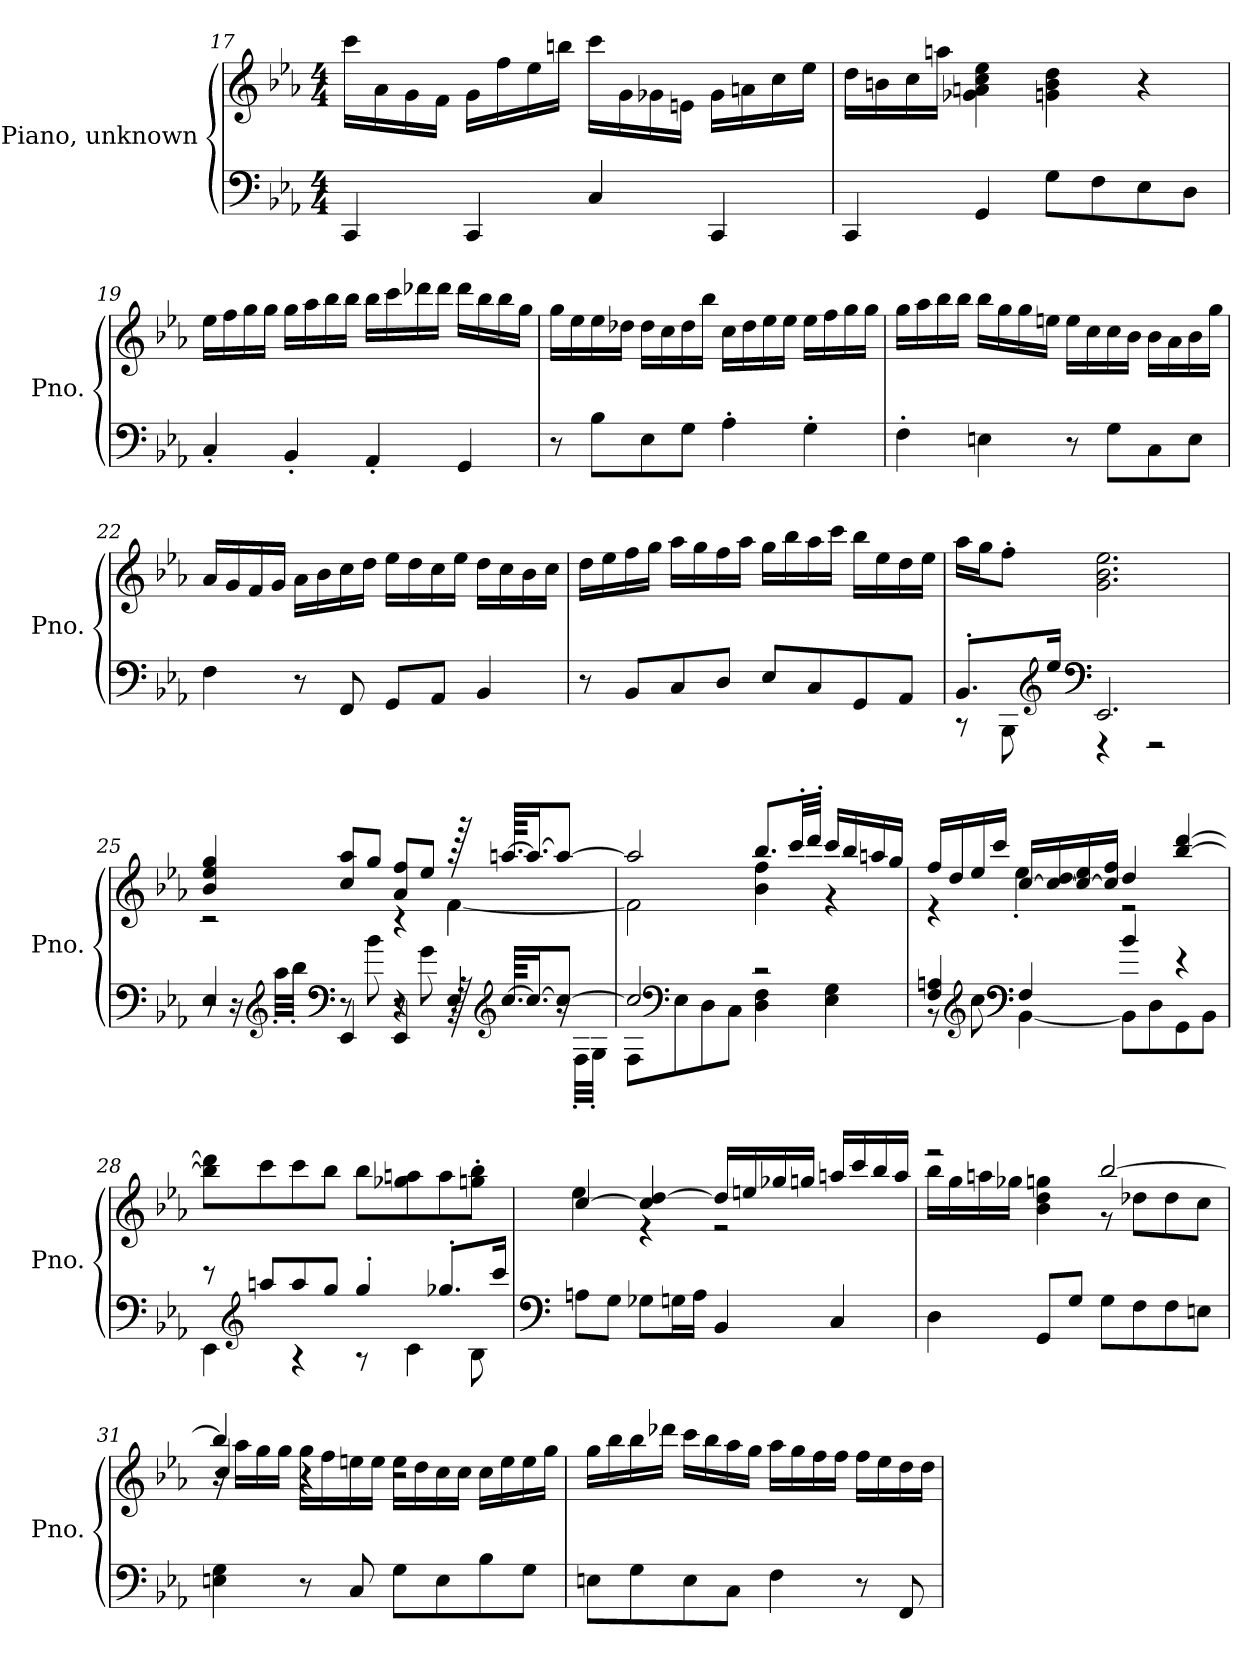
**kern	**kern
*part1	*part1
*staff2	*staff1
*I"Piano, unknown	*
*I'Pno.	*
!!LO:LB:g=z
*clefF4	*clefG2
*k[b-e-a-]	*k[b-e-a-]
*M4/4	*M4/4
=17	=17
4CC/	16ccc\LL
.	16a-\
.	16g\
.	16f\JJ
4CC/	16g\LL
.	16ff\
.	16ee-\
.	16bbn\JJ
4C/	16ccc\LL
.	16g\
.	16g-X\
.	16en\JJ
4CC/	16g-\LL
.	16an\
.	16cc\
.	16ee-\JJ
=18	=18
4CC/	16dd\LL
.	16bn\
.	16cc\
.	16aan\JJ
4GG/	4g-X\ 4an\ 4cc\ 4ee-\
8G\L	4gn\ 4b\ 4dd\
8F\	.
8E-\	4r
8D\J	.
!!LO:LB:g=z
=19	=19
4C'/	16ee-\LL
.	16ff\
.	16gg\
.	16gg\JJ
4BB-'/	16gg\LL
.	16aa-\
.	16bb-\
.	16bb-\JJ
4AA-'/	16bb-\LL
.	16ccc\
.	16ddd-X\
.	16ddd-\JJ
4GG/	16ddd-\LL
.	16bb-\
.	16bb-\
.	16gg\JJ
=20	=20
8r	16gg\LL
.	16ee-\
8B-\L	16ee-\
.	16dd-X\JJ
8E-\	16dd-\LL
.	16cc\
8G\J	16dd-\
.	16bb-\JJ
4A-'\	16cc\LL
.	16dd-\
.	16ee-\
.	16ee-\JJ
4G'\	16ee-\LL
.	16ff\
.	16gg\
.	16gg\JJ
!!LO:LB:g=z
=21	=21
4F'\	16gg\LL
.	16aa-\
.	16bb-\
.	16bb-\JJ
4En\	16bb-\LL
.	16gg\
.	16gg\
.	16een\JJ
8r	16ee\LL
.	16cc\
8G\L	16cc\
.	16b-\JJ
8C\	16b-\LL
.	16a-\
8E\J	16b-\
.	16gg\JJ
=22	=22
4F\	16a-/LL
.	16g/
.	16f/
.	16g/JJ
8r	16a-\LL
.	16b-\
8FF/	16cc\
.	16dd\JJ
8GG/L	16ee-\LL
.	16dd\
8AA-/J	16cc\
.	16ee-\JJ
4BB-/	16dd\LL
.	16cc\
.	16b-\
.	16cc\JJ
!!LO:LB:g=z
=23	=23
8r	16dd\LL
.	16ee-\
8BB-/L	16ff\
.	16gg\JJ
8C/	16aa-\LL
.	16gg\
8D/J	16ff\
.	16aa-\JJ
8E-/L	16gg\LL
.	16bb-\
8C/	16aa-\
.	16ccc\JJ
8GG/	16bb-\LL
.	16ee-\
8AA-/J	16dd\
.	16ee-\JJ
=24	=24
*^	*
8.BB-'/L	8r	16aa-\LL
.	.	16gg\J
.	8BBB-\	8ff'\J
*clefG2	*	*
16ee-/Jk	.	.
*clefF4	*	*
2.EE-/	4r	2.g\ 2.b-\ 2.ee-\
.	2r	.
!!LO:PB:g=z
=25	=25	=25
*	*^	*^
2r	8r	4E-/	4b-/ 4ee-/ 4gg/	2r
.	16r	.	.	.
*clefG2	*	*	*	*
.	32aa-'\LLL	.	.	.
.	32bb-'\JJJ	.	.	.
*clefF4	*	*	*	*
.	8r	4EE-/	8cc/ 8aa-/L	.
.	8b-\	.	8gg/J	.
4r	8r	4EE-/	8a-/ 8ff/L	4r
.	8g\	.	8ee-/J	.
128r	8r	4E-/	128r	[4f\
*clefG2	*	*	*	*
[64.cc/KKLL	.	.	[64.aan/KKLL	.
16.cc/J_	.	.	16.aa/J_	.
8cc/J_	16r	.	8aa/J_	.
.	32F'\LLL	.	.	.
.	32G'\JJJ	.	.	.
*	*v	*v	*	*
=26	=26	=26	=26
2cc/]	8F\L	2aa/]	2f\]
*clefF4	*	*	*
.	8E-\	.	.
.	8D\	.	.
.	8C\J	.	.
2r	4D\ 4F\	8.bb-/L	4b-\ 4ff\
.	.	32ccc'/LL	.
.	.	32ddd'/JJJ	.
.	4E-\ 4G\	16ccc/LL	4r
.	.	16bb-/	.
.	.	16aan/	.
.	.	16gg/JJ	.
!!LO:LB:g=z	!!
=27	=27	=27	=27
4F/ 4An/	8r	16ff/LL	4r
.	.	16dd/	.
*clefG2	*	*	*
.	8cc\	16ee-/	.
.	.	16ccc/JJ	.
*clefF4	*	*	*
4F/	[4BB-\	[16cc/LL	4ee-'\
.	.	16cc/_ 16dd/	.
.	.	16cc/_ 16ee-/	.
.	.	16cc/] 16ff/JJ	.
4b-/	8BB-\L]	4dd/	2r
.	8D\	.	.
4r	8GG\	[4bb-/ [4ddd/	.
.	8BB-\J	.	.
*	*	*v	*v
=28	=28	=28
8r	4EE-\	8bb-\] 8ddd\]L
*clefG2	*	*
8aan/L	.	8ccc\
8aa/	4r	8ccc\
8gg/J	.	8bb-\J
4gg'/	8r	8bb-\L
.	4c\	8gg-X\ 8aan\
8.gg-X'/L	.	8aa\
.	8B-\	8ggn\' 8bb-\'J
16ccc/Jk	.	.
*v	*v	*
!!LO:LB:g=z
=29	=29
*clefF4	*
*	*^
8An\L	[4cc/	4ee-\
8G\J	.	.
8G-X\L	4cc/] [4dd/	4r
16Gn\L	.	.
16A\JJ	.	.
4BB-/	16dd/LL]	2r
.	16een/	.
.	16gg-X/	.
.	16ggn/JJ	.
4C/	16aan/LL	.
.	16ccc/	.
.	16bb-/	.
.	16aa/JJ	.
=30	=30	=30
4D\	2r	16bb-\LL
.	.	16gg\
.	.	16aan\
.	.	16gg-X\JJ
8GG/L	.	4b-\ 4dd\ 4ggn\
8G/J	.	.
8G\L	[2bb-/	8r
8F\	.	8dd-X\L
8F\	.	8dd-\
8En\J	.	8cc\J
!!LO:LB:g=z
=31	=31	=31
*	*	*^
4En\ 4G\	4bb-/]	16r	4cc/
.	.	16aa-\LL	.
.	.	16gg\	.
.	.	16gg\JJ	.
8r	4r	16gg\LL	4r
.	.	16ff\	.
8C/	.	16een\	.
.	.	16ee\JJ	.
8G\L	2r	16ee\LL	2r
.	.	16dd\	.
8E\	.	16cc\	.
.	.	16cc\JJ	.
8B-\	.	16cc\LL	.
.	.	16ee\	.
8G\J	.	16ee\	.
.	.	16gg\JJ	.
*	*v	*v	*v
=32	=32
8En\L	16gg\LL
.	16bb-\
8G\	16bb-\
.	16ddd-X\JJ
8E\	16ccc\LL
.	16bb-\
8C\J	16aa-\
.	16gg\JJ
4F\	16aa-\LL
.	16gg\
.	16ff\
.	16ff\JJ
8r	16ff\LL
.	16ee-\
8FF/	16dd\
.	16dd\JJ
=	=
*-	*-
